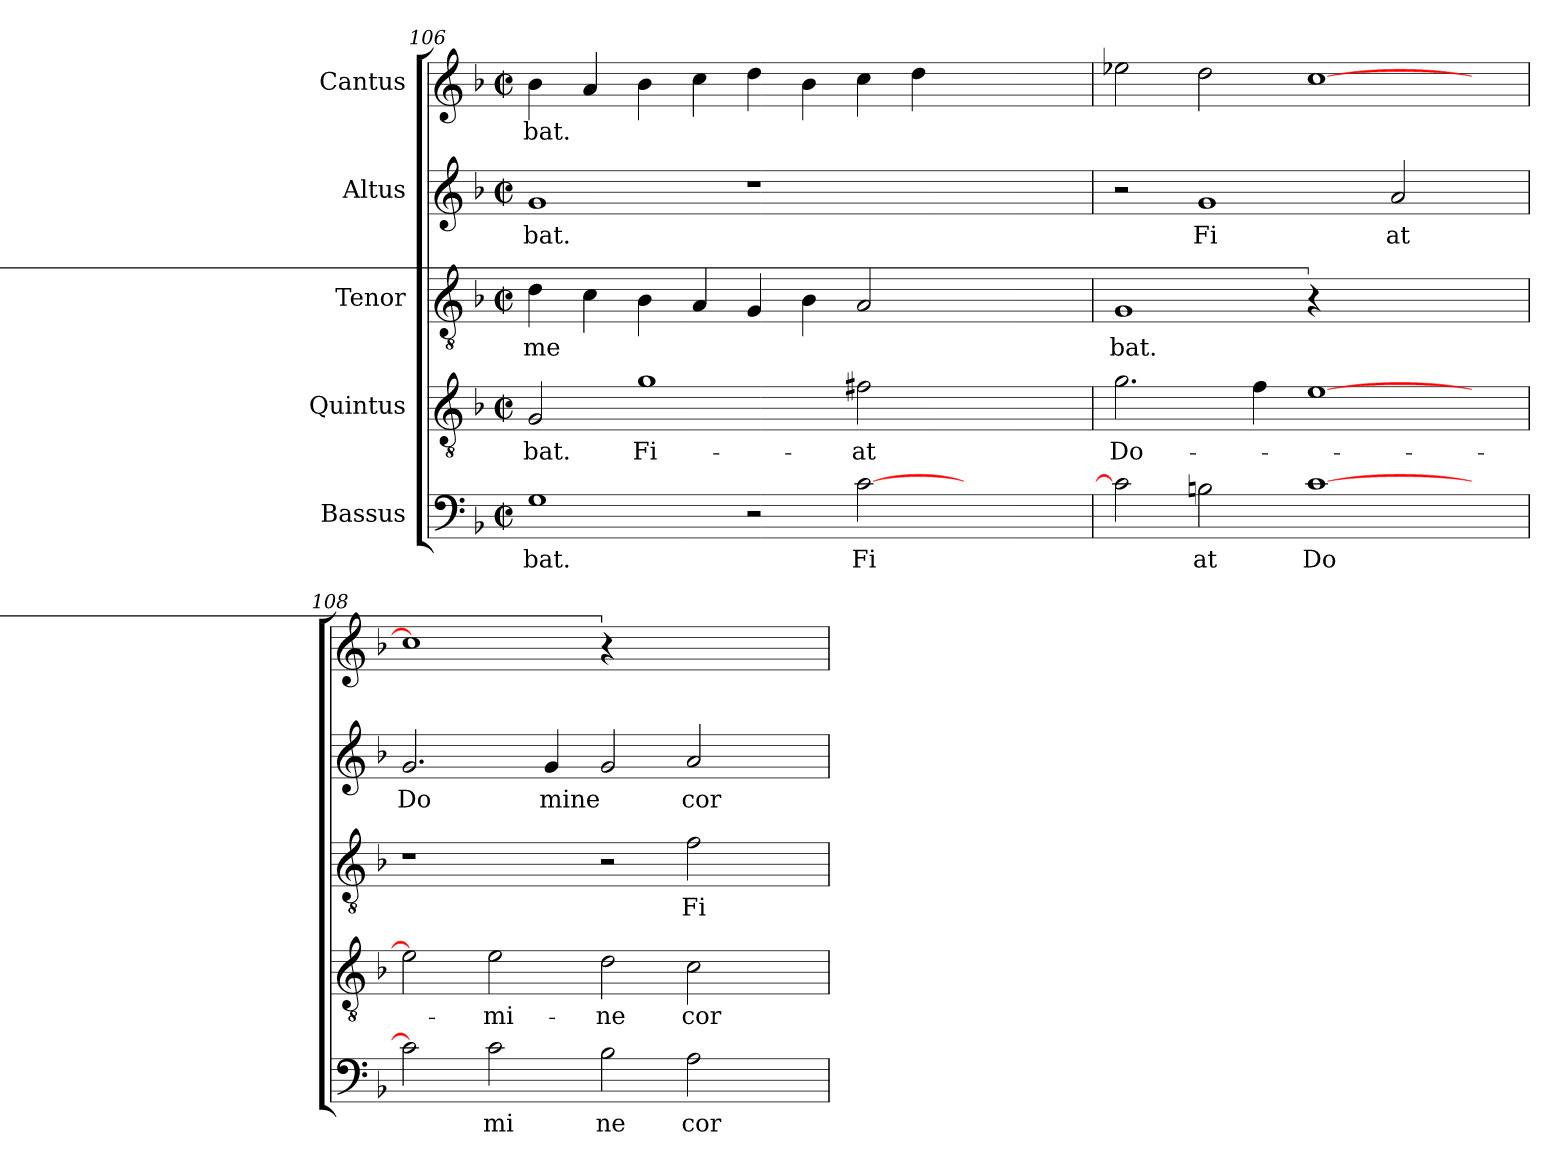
**kern	**text	**kern	**text	**kern	**text	**kern	**text	**kern	**text
*part5	*part5	*part4	*part4	*part3	*part3	*part2	*part2	*part1	*part1
*staff5	*staff5	*staff4	*staff4	*staff3	*staff3	*staff2	*staff2	*staff1	*staff1
*I"Bassus	*	*I"Quintus	*	*I"Tenor	*	*I"Altus	*	*I"Cantus	*
*clefF4	*	*clefGv2	*	*clefGv2	*	*clefG2	*	*clefG2	*
*k[b-]	*	*k[b-]	*	*k[b-]	*	*k[b-]	*	*k[b-]	*
*F:	*	*F:	*	*F:	*	*F:	*	*F:	*
*M2/2	*	*M2/2	*	*M2/2	*	*M2/2	*	*M2/2	*
*met(c|)	*	*met(c|)	*	*met(c|)	*	*met(c|)	*	*met(c|)	*
=106	=106	=106	=106	=106	=106	=106	=106	=106	=106
!	!LO:LY:b:cj	!	!LO:LY:b:cj	!	!LO:LY:b	!	!LO:LY:b:cj	!	!LO:LY:b
1G	bat.	2G/	-bat.	4d\	me	1g	bat.	4b-\	-bat.
.	.	.	.	4c\	.	.	.	4a/	.
!	!	!	!LO:LY:b:cj	!	!	!	!	!	!
.	.	1g	Fi-	4B-\	.	.	.	4b-\	.
.	.	.	.	4A/	.	.	.	4cc\	.
!	!	!	!	!	!	!LO:N:vis=1	!	!	!
2r	.	.	.	4G/	.	0r	.	4dd\	.
.	.	.	.	4B-\	.	.	.	4b-\	.
!	!LO:LY:b:cj	!	!LO:LY:b:cj	!	!	!	!	!	!
[>2c\	Fi	2f#\	-at	2A/	.	.	.	4cc\	.
.	.	.	.	.	.	.	.	4dd\	.
1ryy	.	1ryy	.	1ryy	.	.	.	1ryy	.
=107	=107	=107	=107	=107	=107	=107	=107	=107	=107
!	!	!	!LO:LY:b	!	!LO:LY:b:cj	!	!	!	!
2c\]	.	2.g\	Do-	1G	bat.	2r	.	2ee-\	.
!	!LO:LY:b:cj	!	!	!	!	!	!LO:LY:b:cj	!	!
2Bn\	at	.	.	.	.	1g	Fi	2dd\	.
.	.	4f\	.	.	.	.	.	.	.
!	!LO:LY:b:cj	!	!	!LO:N:vis=1	!	!	!	!	!
[>1c	Do	[>1e	.	4%5r	.	.	.	[>1cc	.
!	!	!	!	!	!	!	!LO:LY:b:cj	!	!
.	.	.	.	.	.	2a/	at	.	.
4ryy	.	4ryy	.	.	.	4ryy	.	4ryy	.
=108	=108	=108	=108	=108	=108	=108	=108	=108	=108
!	!	!	!	!	!	!	!LO:LY:b:cj	!	!
2c\]	.	2e\]	.	1r	.	2.g/	Do	1cc]	.
!	!LO:LY:b:cj	!	!LO:LY:b:cj	!	!	!	!	!	!
2c\	mi	2e\	-mi-	.	.	.	.	.	.
!	!	!	!	!	!	!	!LO:LY:b:cj	!	!
.	.	.	.	.	.	4g/	mine	.	.
!	!LO:LY:b:cj	!	!LO:LY:b:cj	!	!	!	!	!LO:N:vis=1	!
2B-\	ne	2d\	-ne	2r	.	2g/	.	4%5r	.
!	!LO:LY:b:cj	!	!LO:LY:b:cj	!	!LO:LY:b:cj	!	!LO:LY:b:cj	!	!
2A\	cor	2c\	cor	2f\	Fi	2a/	cor	.	.
4ryy	.	4ryy	.	4ryy	.	4ryy	.	.	.
=	=	=	=	=	=	=	=	=	=
*-	*-	*-	*-	*-	*-	*-	*-	*-	*-
